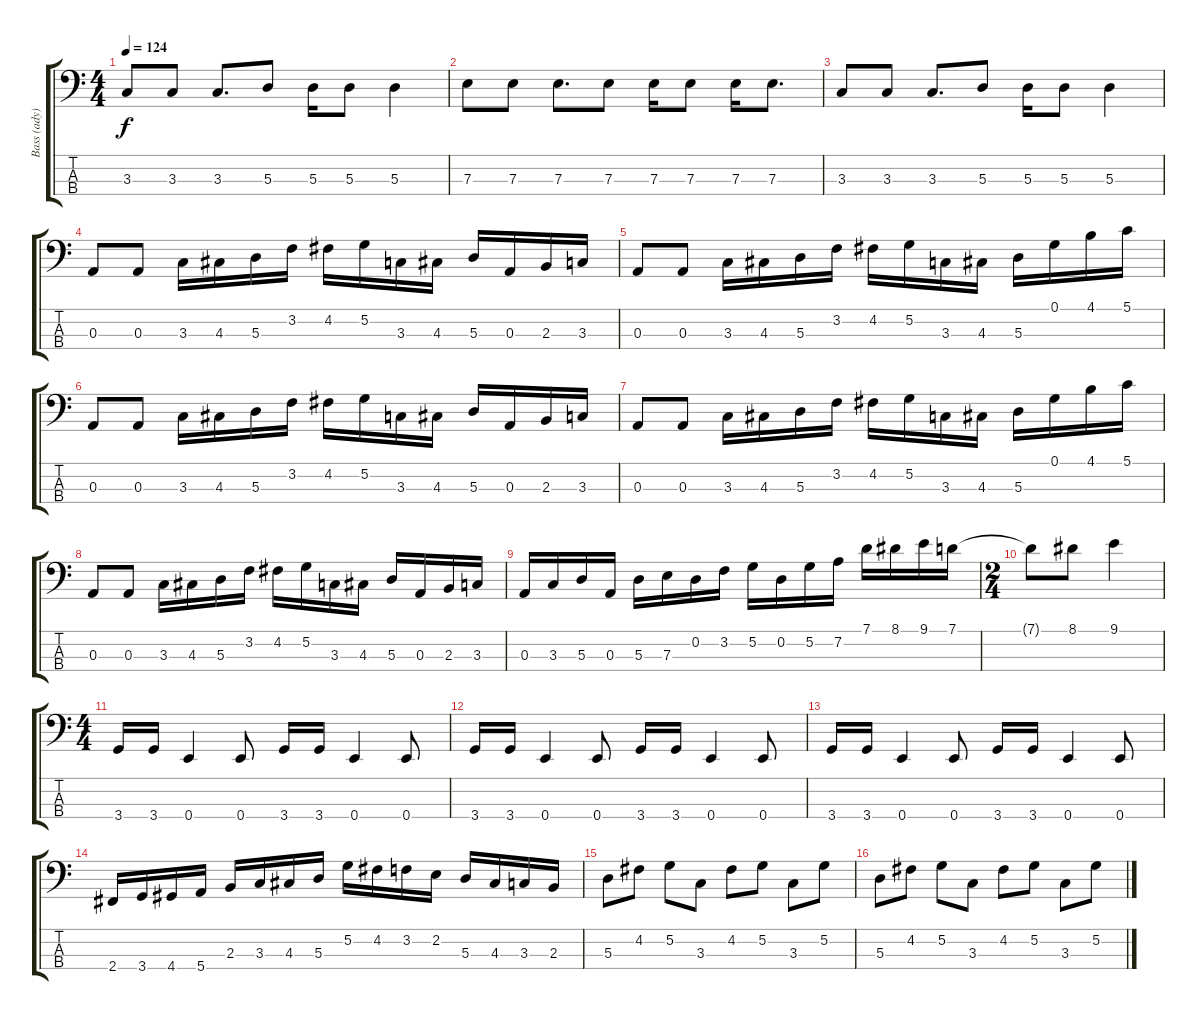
\track ("Bass (ady)" "Bass (ady)") {instrument electricbassfinger}
\staff {score tabs}
\tuning (G2 D2 A1 E1) {hide}
\ts (4 4)
\tempo 124
\clef f4
\ks c
3.3.8{dy f} 3.3.8 3.3.8{d} 5.3.8 5.3.16 5.3.8 5.3.4 |
7.3.8 7.3.8 7.3.8{d} 7.3.8 7.3.16 7.3.8 7.3.16 7.3.8{d} |
3.3.8 3.3.8 3.3.8{d} 5.3.8 5.3.16 5.3.8 5.3.4 |
0.3.8 0.3.8 3.3.16 4.3.16 5.3.16 3.2.16 4.2.16 5.2.16 3.3.16 4.3.16 5.3.16 0.3.16 2.3.16 3.3.16 |
0.3.8 0.3.8 3.3.16 4.3.16 5.3.16 3.2.16 4.2.16 5.2.16 3.3.16 4.3.16 5.3.16 0.1.16 4.1.16 5.1.16 |
0.3.8 0.3.8 3.3.16 4.3.16 5.3.16 3.2.16 4.2.16 5.2.16 3.3.16 4.3.16 5.3.16 0.3.16 2.3.16 3.3.16 |
0.3.8 0.3.8 3.3.16 4.3.16 5.3.16 3.2.16 4.2.16 5.2.16 3.3.16 4.3.16 5.3.16 0.1.16 4.1.16 5.1.16 |
0.3.8 0.3.8 3.3.16 4.3.16 5.3.16 3.2.16 4.2.16 5.2.16 3.3.16 4.3.16 5.3.16 0.3.16 2.3.16 3.3.16 |
0.3.16 3.3.16 5.3.16 0.3.16 5.3.16 7.3.16 0.2.16 3.2.16 5.2.16 0.2.16 5.2.16 7.2.16 7.1.16 8.1.16 9.1.16 7.1.16 |
\ts (2 4)
7.1{t}.8 8.1.8 9.1.4 |
\ts (4 4)
3.4.16 3.4.16 0.4.4 0.4.8 3.4.16 3.4.16 0.4.4 0.4.8 |
3.4.16 3.4.16 0.4.4 0.4.8 3.4.16 3.4.16 0.4.4 0.4.8 |
3.4.16 3.4.16 0.4.4 0.4.8 3.4.16 3.4.16 0.4.4 0.4.8 |
2.4.16 3.4.16 4.4.16 5.4.16 2.3.16 3.3.16 4.3.16 5.3.16 5.2.16 4.2.16 3.2.16 2.2.16 5.3.16 4.3.16 3.3.16 2.3.16 |
5.3.8 4.2.8 5.2.8 3.3.8 4.2.8 5.2.8 3.3.8 5.2.8 |
5.3.8 4.2.8 5.2.8 3.3.8 4.2.8 5.2.8 3.3.8 5.2.8
